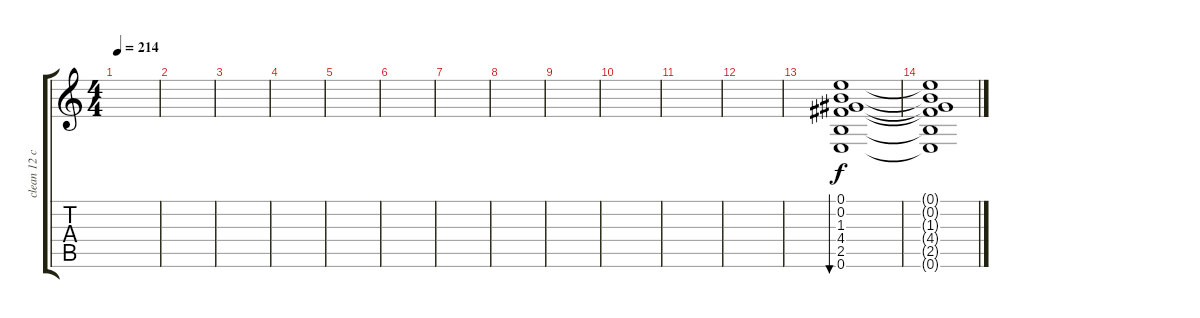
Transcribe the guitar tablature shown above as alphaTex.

\track ("clean 12 cordes" "clean 12 c") {instrument electricguitarclean}
\staff {score tabs}
\tuning (E4 B3 G3 D3 A2 E2) {hide}
\ts (4 4)
\tempo 214
\clef g2
\ks c
|
|
|
|
|
|
|
|
|
|
|
|
(0.1 0.2 1.3 4.4 2.5 0.6).1{bu 480} |
(0.1{t} 0.2{t} 1.3{t} 4.4{t} 2.5{t} 0.6{t}).1
